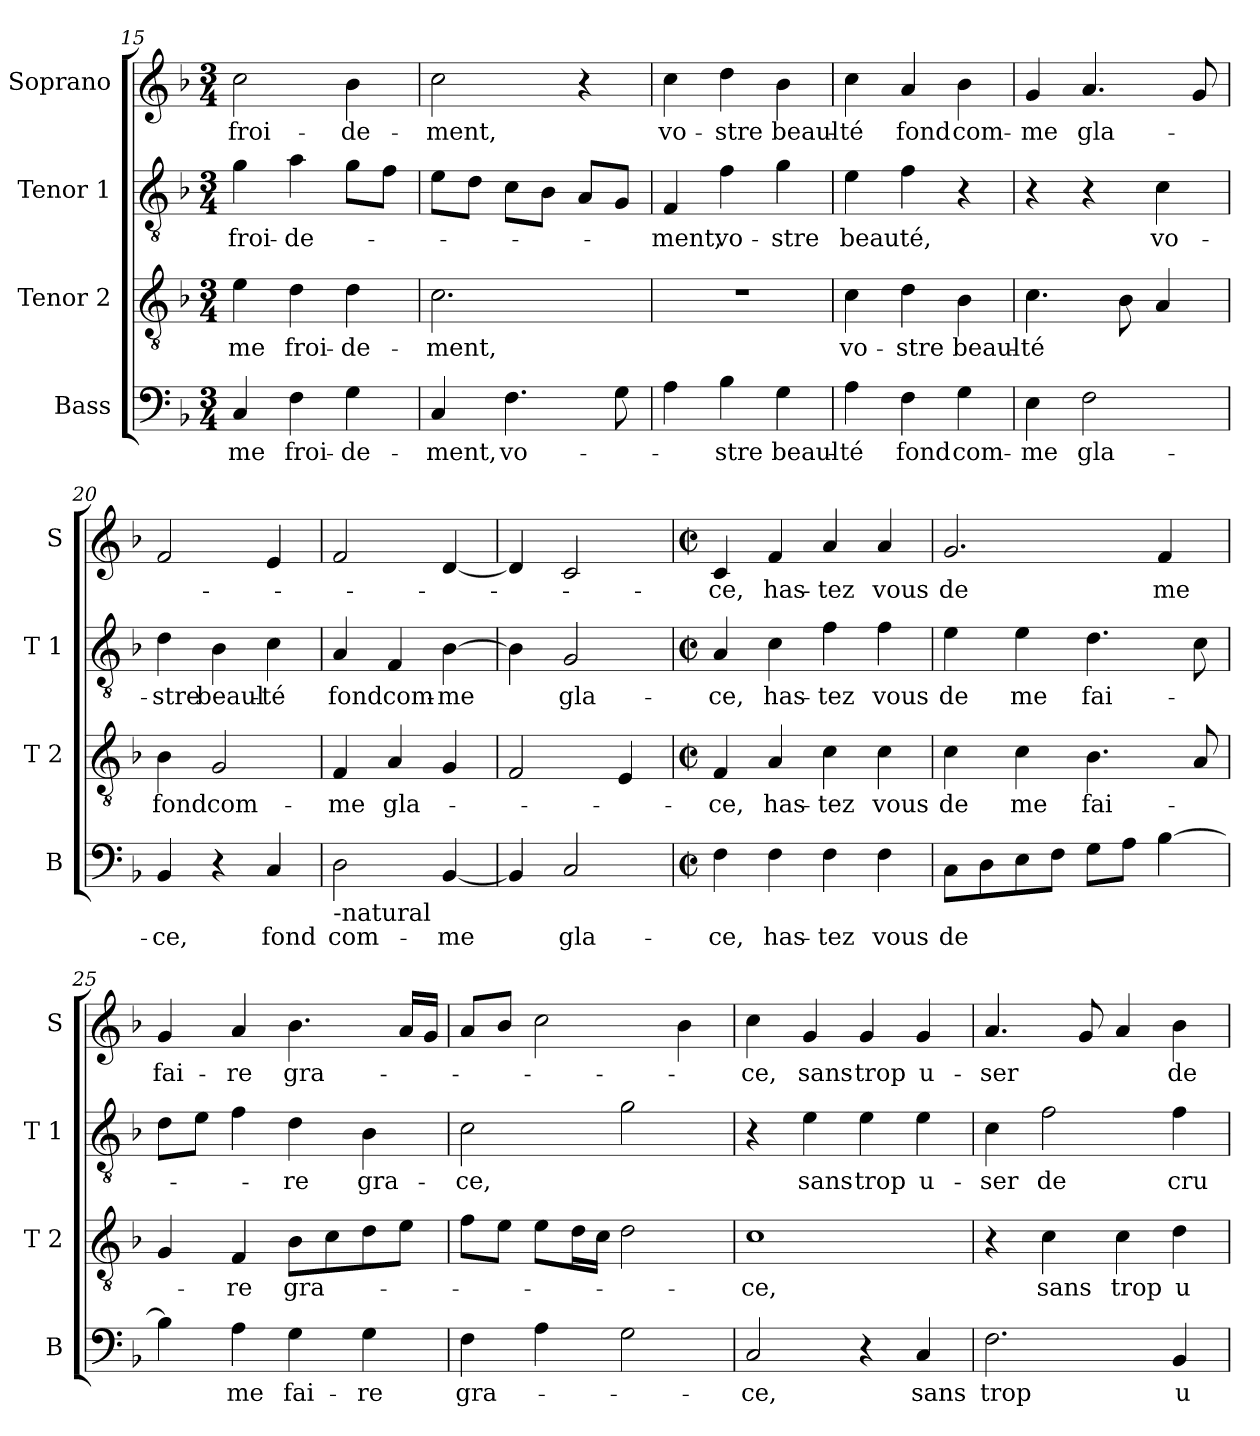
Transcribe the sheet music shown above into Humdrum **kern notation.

**kern	**text	**kern	**text	**kern	**text	**kern	**text
*part4	*part4	*part3	*part3	*part2	*part2	*part1	*part1
*staff4	*staff4	*staff3	*staff3	*staff2	*staff2	*staff1	*staff1
*I"Bass	*	*I"Tenor 2	*	*I"Tenor 1	*	*I"Soprano	*
*I'B	*	*I'T 2	*	*I'T 1	*	*I'S	*
*clefF4	*	*clefGv2	*	*clefGv2	*	*clefG2	*
*k[b-]	*	*k[b-]	*	*k[b-]	*	*k[b-]	*
*F:	*	*F:	*	*F:	*	*F:	*
*M3/4	*	*M3/4	*	*M3/4	*	*M3/4	*
=15	=15	=15	=15	=15	=15	=15	=15
!	!LO:LY:b	!	!LO:LY:b	!	!LO:LY:b	!	!LO:LY:b
4C/	-me	4e\	-me	4g\	froi-	2cc\	froi-
!	!LO:LY:b	!	!LO:LY:b	!	!LO:LY:b	!	!
4F\	froi-	4d\	froi-	4a\	-de-	.	.
!	!LO:LY:b	!	!LO:LY:b	!	!	!	!LO:LY:b
4G\	-de-	4d\	-de-	8g\L	.	4b-\	-de-
.	.	.	.	8f\J	.	.	.
=16	=16	=16	=16	=16	=16	=16	=16
!	!LO:LY:b	!	!LO:LY:b	!	!	!	!LO:LY:b
4C/	-ment,	2.c\	-ment,	8e\L	.	2cc\	-ment,
.	.	.	.	8d\J	.	.	.
!	!LO:LY:b	!	!	!	!	!	!
4.F\	vo-	.	.	8c\L	.	.	.
.	.	.	.	8B-\J	.	.	.
.	.	.	.	8A/L	.	4r	.
8G\	.	.	.	8G/J	.	.	.
=17	=17	=17	=17	=17	=17	=17	=17
!	!	!	!	!	!LO:LY:b	!	!LO:LY:b
4A\	.	2.r	.	4F/	-ment,	4cc\	vo-
!	!LO:LY:b	!	!	!	!LO:LY:b	!	!LO:LY:b
4B-\	-stre	.	.	4f\	vo-	4dd\	-stre
!	!LO:LY:b	!	!	!	!LO:LY:b	!	!LO:LY:b
4G\	beaul-	.	.	4g\	-stre	4b-\	beaul-
!!LO:LB:g=z
=18	=18	=18	=18	=18	=18	=18	=18
!	!LO:LY:b	!	!LO:LY:b	!	!LO:LY:b	!	!LO:LY:b
4A\	-té	4c\	vo-	4e\	beauté,	4cc\	-té
!	!LO:LY:b	!	!LO:LY:b	!	!	!	!LO:LY:b
4F\	fond	4d\	-stre	4f\	.	4a/	fond
!	!LO:LY:b	!	!LO:LY:b	!	!	!	!LO:LY:b
4G\	com-	4B-\	beaul-	4r	.	4b-\	com-
=19	=19	=19	=19	=19	=19	=19	=19
!	!LO:LY:b	!	!LO:LY:b	!	!	!	!LO:LY:b
4E\	-me	4.c\	-té	4r	.	4g/	-me
!	!LO:LY:b	!	!	!	!	!	!LO:LY:b
2F\	gla-	.	.	4r	.	4.a/	gla-
.	.	8B-\	.	.	.	.	.
!	!	!	!	!	!LO:LY:b	!	!
.	.	4A/	.	4c\	vo-	.	.
.	.	.	.	.	.	8g/	.
=20	=20	=20	=20	=20	=20	=20	=20
!	!LO:LY:b	!	!LO:LY:b	!	!LO:LY:b	!	!
4BB-/	-ce,	4B-\	fond	4d\	-stre	2f/	.
!	!	!	!LO:LY:b	!	!LO:LY:b	!	!
4r	.	2G/	com-	4B-\	beaul-	.	.
!	!LO:LY:b	!	!	!	!LO:LY:b	!	!
4C/	fond	.	.	4c\	-té	4e/	.
=21	=21	=21	=21	=21	=21	=21	=21
!LO:TX:b:t=-natural	!	!	!	!	!	!	!
!	!LO:LY:b	!	!LO:LY:b	!	!LO:LY:b	!	!
2D\	com-	4F/	-me	4A/	fond	2f/	.
!	!	!	!LO:LY:b	!	!LO:LY:b	!	!
.	.	4A/	gla-	4F/	com-	.	.
!	!LO:LY:b	!	!	!	!LO:LY:b	!	!
[4BB-/	-me	4G/	.	[4B-\	-me	[4d/	.
=22	=22	=22	=22	=22	=22	=22	=22
4BB-/]	.	2F/	.	4B-\]	.	4d/]	.
!	!LO:LY:b	!	!	!	!LO:LY:b	!	!
2C/	gla-	.	.	2G/	gla-	2c/	.
.	.	4E/	.	.	.	.	.
=23	=23	=23	=23	=23	=23	=23	=23
*M2/2	*	*M2/2	*	*M2/2	*	*M2/2	*
*met(c|)	*	*met(c|)	*	*met(c|)	*	*met(c|)	*
!	!LO:LY:b	!	!LO:LY:b	!	!LO:LY:b	!	!LO:LY:b
4F\	-ce,	4F/	-ce,	4A/	-ce,	4c/	-ce,
!	!LO:LY:b	!	!LO:LY:b	!	!LO:LY:b	!	!LO:LY:b
4F\	has-	4A/	has-	4c\	has-	4f/	has-
!	!LO:LY:b	!	!LO:LY:b	!	!LO:LY:b	!	!LO:LY:b
4F\	-tez	4c\	-tez	4f\	-tez	4a/	-tez
!	!LO:LY:b	!	!LO:LY:b	!	!LO:LY:b	!	!LO:LY:b
4F\	vous	4c\	vous	4f\	vous	4a/	vous
!!LO:LB:g=z
=24	=24	=24	=24	=24	=24	=24	=24
!	!LO:LY:b	!	!LO:LY:b	!	!LO:LY:b	!	!LO:LY:b
8C\L	de	4c\	de	4e\	de	2.g/	de
8D\	.	.	.	.	.	.	.
!	!	!	!LO:LY:b	!	!LO:LY:b	!	!
8E\	.	4c\	me	4e\	me	.	.
8F\J	.	.	.	.	.	.	.
!	!	!	!LO:LY:b	!	!LO:LY:b	!	!
8G\L	.	4.B-\	fai-	4.d\	fai-	.	.
8A\J	.	.	.	.	.	.	.
!	!	!	!	!	!	!	!LO:LY:b
[4B-\	.	.	.	.	.	4f/	me
.	.	8A/	.	8c\	.	.	.
=25	=25	=25	=25	=25	=25	=25	=25
!	!	!	!	!	!	!	!LO:LY:b
4B-\]	.	4G/	.	8d\L	.	4g/	fai-
.	.	.	.	8e\J	.	.	.
!	!LO:LY:b	!	!LO:LY:b	!	!	!	!LO:LY:b
4A\	me	4F/	-re	4f\	.	4a/	-re
!	!LO:LY:b	!	!LO:LY:b	!	!LO:LY:b	!	!LO:LY:b
4G\	fai-	8B-\L	gra-	4d\	-re	4.b-\	gra-
.	.	8c\	.	.	.	.	.
!	!LO:LY:b	!	!	!	!LO:LY:b	!	!
4G\	-re	8d\	.	4B-\	gra-	.	.
.	.	8e\J	.	.	.	16a/LL	.
.	.	.	.	.	.	16g/JJ	.
=26	=26	=26	=26	=26	=26	=26	=26
!	!LO:LY:b	!	!	!	!LO:LY:b	!	!
4F\	gra-	8f\L	.	2c\	-ce,	8a/L	.
.	.	8e\J	.	.	.	8b-/J	.
4A\	.	8e\L	.	.	.	2cc\	.
.	.	16d\L	.	.	.	.	.
.	.	16c\JJ	.	.	.	.	.
2G\	.	2d\	.	2g\	.	.	.
.	.	.	.	.	.	4b-\	.
=27	=27	=27	=27	=27	=27	=27	=27
!	!LO:LY:b	!	!LO:LY:b	!	!	!	!LO:LY:b
2C/	-ce,	1c	-ce,	4r	.	4cc\	-ce,
!	!	!	!	!	!LO:LY:b	!	!LO:LY:b
.	.	.	.	4e\	sans	4g/	sans
!	!	!	!	!	!LO:LY:b	!	!LO:LY:b
4r	.	.	.	4e\	trop	4g/	trop
!	!LO:LY:b	!	!	!	!LO:LY:b	!	!LO:LY:b
4C/	sans	.	.	4e\	u-	4g/	u-
=28	=28	=28	=28	=28	=28	=28	=28
!	!LO:LY:b	!	!	!	!LO:LY:b	!	!LO:LY:b
2.F\	trop	4r	.	4c\	-ser	4.a/	-ser
!	!	!	!LO:LY:b	!	!LO:LY:b	!	!
.	.	4c\	sans	2f\	de	.	.
.	.	.	.	.	.	8g/	.
!	!	!	!LO:LY:b	!	!	!	!
.	.	4c\	trop	.	.	4a/	.
!	!LO:LY:b	!	!LO:LY:b	!	!LO:LY:b	!	!LO:LY:b
4BB-/	u-	4d\	u-	4f\	cru-	4b-\	de
=	=	=	=	=	=	=	=
*-	*-	*-	*-	*-	*-	*-	*-
